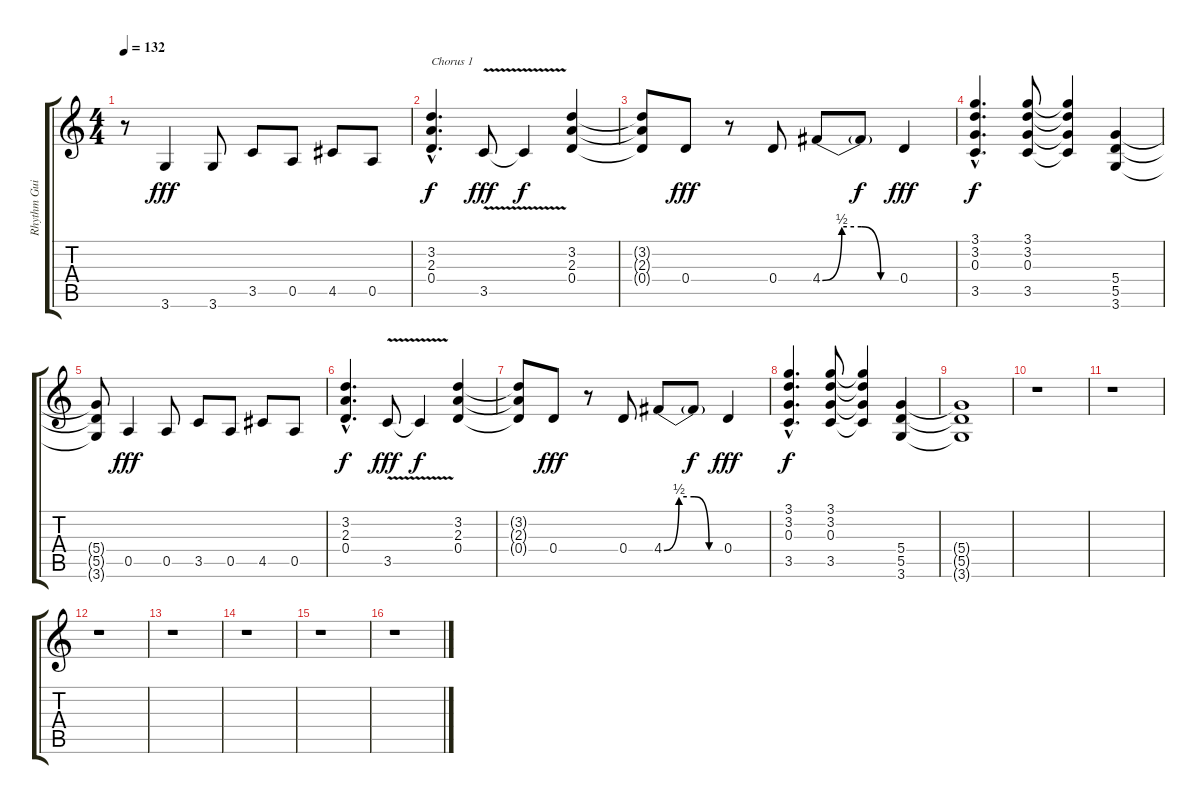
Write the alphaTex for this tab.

\track ("Rhythm Guitar 2" "Rhythm Gui") {instrument overdrivenguitar}
\staff {score tabs}
\tuning (E4 B3 G3 D3 A2 E2) {hide}
\ts (4 4)
\tempo 132
\clef g2
\ks c
r.8{dy f} 3.6.4{dy fff} 3.6.8 3.5.8 0.5.8 4.5.8 0.5.8 |
(3.2{hac} 2.3{hac} 0.4{hac}).4{d txt "Chorus 1" dy f} 3.5{v}.8{dy fff} 3.5{t}.4{dy f} (3.2 2.3 0.4).4 |
(3.2{t} 2.3{t} 0.4{t}).8 0.4.8{dy fff} r.8 0.4.8 4.4{be (custom 0 0 15 2 30 2 45 0 60 0)}.8 4.4{t}.8{dy f} 0.4.4{dy fff} |
(3.1{hac} 3.2{hac} 0.3{hac} 3.5{hac}).4{d dy f} (3.1 3.2 0.3 3.5).8 (3.1{t} 3.2{t} 0.3{t} 3.5{t}).4 (5.4 5.5 3.6).4 |
(5.4{t} 5.5{t} 3.6{t}).8 0.5.4{dy fff} 0.5.8 3.5.8 0.5.8 4.5.8 0.5.8 |
(3.2{hac} 2.3{hac} 0.4{hac}).4{d dy f} 3.5{v}.8{dy fff} 3.5{t}.4{dy f} (3.2 2.3 0.4).4 |
(3.2{t} 2.3{t} 0.4{t}).8 0.4.8{dy fff} r.8 0.4.8 4.4{be (custom 0 0 15 2 30 2 45 0 60 0)}.8 4.4{t}.8{dy f} 0.4.4{dy fff} |
(3.1{hac} 3.2{hac} 0.3{hac} 3.5{hac}).4{d dy f} (3.1 3.2 0.3 3.5).8 (3.1{t} 3.2{t} 0.3{t} 3.5{t}).4 (5.4 5.5 3.6).4 |
(5.4{t} 5.5{t} 3.6{t}).1 |
r.1 |
r.1 |
r.1 |
r.1 |
r.1 |
r.1 |
r.1
